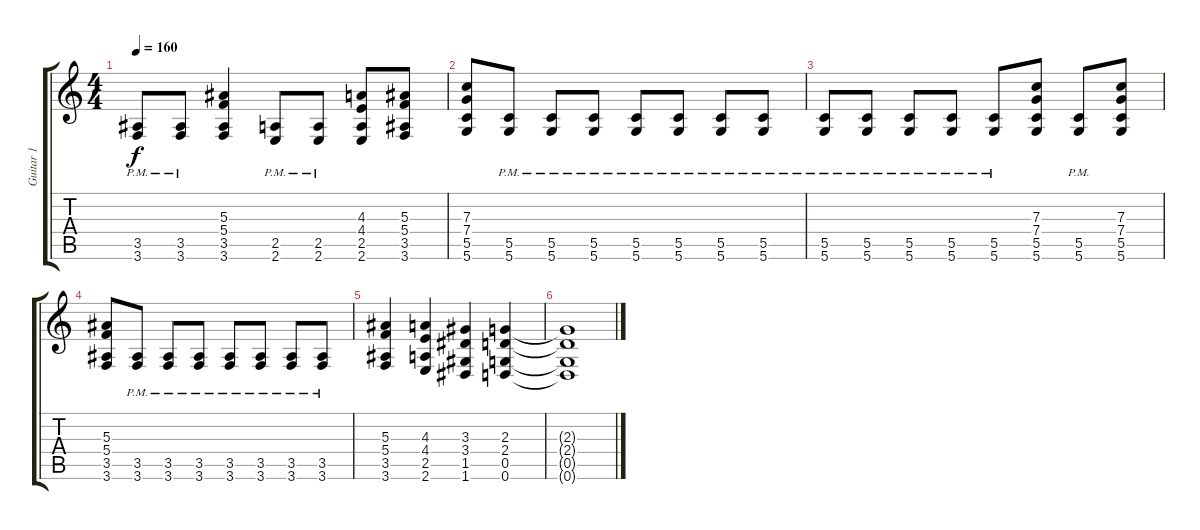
\track ("Guitar 1" "Guitar 1") {instrument overdrivenguitar}
\staff {score tabs}
\tuning (D4 A3 F3 C3 G2 D2) {hide}
\ts (4 4)
\tempo 160
\clef g2
\ks c
(3.5{pm} 3.6{pm}).8{dy f} (3.5{pm} 3.6{pm}).8 (5.3 5.4 3.5 3.6).4 (2.5{pm} 2.6{pm}).8 (2.5{pm} 2.6{pm}).8 (4.3 4.4 2.5 2.6).8 (5.3 5.4 3.5 3.6).8 |
(7.3 7.4 5.5 5.6).8 (5.5{pm} 5.6{pm}).8 (5.5{pm} 5.6{pm}).8 (5.5{pm} 5.6{pm}).8 (5.5{pm} 5.6{pm}).8 (5.5{pm} 5.6{pm}).8 (5.5{pm} 5.6{pm}).8 (5.5{pm} 5.6{pm}).8 |
(5.5{pm} 5.6{pm}).8 (5.5{pm} 5.6{pm}).8 (5.5{pm} 5.6{pm}).8 (5.5{pm} 5.6{pm}).8 (5.5{pm} 5.6{pm}).8 (7.3 7.4 5.5 5.6).8 (5.5{pm} 5.6{pm}).8 (7.3 7.4 5.5 5.6).8 |
(5.3 5.4 3.5 3.6).8 (3.5{pm} 3.6{pm}).8 (3.5{pm} 3.6{pm}).8 (3.5{pm} 3.6{pm}).8 (3.5{pm} 3.6{pm}).8 (3.5{pm} 3.6{pm}).8 (3.5{pm} 3.6{pm}).8 (3.5{pm} 3.6{pm}).8 |
(5.3 5.4 3.5 3.6).4 (4.3 4.4 2.5 2.6).4 (3.3 3.4 1.5 1.6).4 (2.3 2.4 0.5 0.6).4 |
(2.3{t} 2.4{t} 0.5{t} 0.6{t}).1
